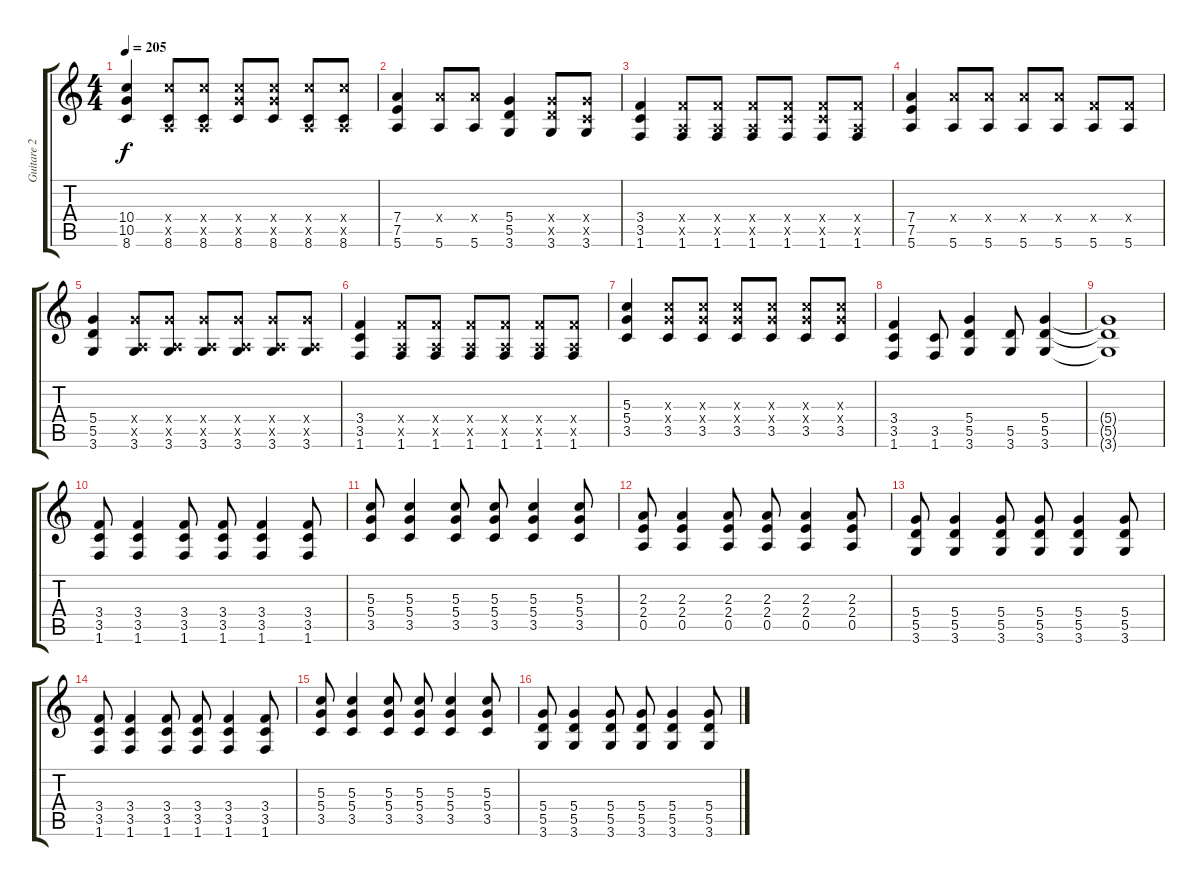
\track ("Guitare 2" "Guitare 2") {instrument distortionguitar}
\staff {score tabs}
\tuning (E4 B3 G3 D3 A2 E2) {hide}
\ts (4 4)
\tempo 205
\clef g2
\ks c
(10.4{t} 10.5{t} 8.6{t}).4{dy f} (10.4{x} 0.5{x} 8.6).8 (10.4{x} 0.5{x} 8.6).8 (10.4{x} 10.5{x} 8.6).8 (10.4{x} 10.5{x} 8.6).8 (10.4{x} 0.5{x} 8.6).8 (10.4{x} 0.5{x} 8.6).8 |
(7.4 7.5 5.6).4 (7.4{x} 5.6).8 (7.4{x} 5.6).8 (5.4 5.5 3.6).4 (5.4{x} 5.5{x} 3.6).8 (5.4{x} 3.5{x} 3.6).8 |
(3.4 3.5 1.6).4 (3.4{x} 0.5{x} 1.6).8 (3.4{x} 0.5{x} 1.6).8 (3.4{x} 0.5{x} 1.6).8 (3.4{x} 3.5{x} 1.6).8 (3.4{x} 3.5{x} 1.6).8 (3.4{x} 0.5{x} 1.6).8 |
(7.4 7.5 5.6).4 (7.4{x} 5.6).8 (7.4{x} 5.6).8 (7.4{x} 5.6).8 (7.4{x} 5.6).8 (3.4{x} 5.6).8 (3.4{x} 5.6).8 |
(5.4 5.5 3.6).4 (5.4{x} 0.5{x} 3.6).8 (5.4{x} 0.5{x} 3.6).8 (5.4{x} 0.5{x} 3.6).8 (5.4{x} 0.5{x} 3.6).8 (5.4{x} 0.5{x} 3.6).8 (5.4{x} 0.5{x} 3.6).8 |
(3.4 3.5 1.6).4 (3.4{x} 0.5{x} 1.6).8 (3.4{x} 0.5{x} 1.6).8 (3.4{x} 0.5{x} 1.6).8 (3.4{x} 0.5{x} 1.6).8 (3.4{x} 0.5{x} 1.6).8 (3.4{x} 0.5{x} 1.6).8 |
(5.3 5.4 3.5).4 (0.3{x} 10.4{x} 3.5).8 (0.3{x} 10.4{x} 3.5).8 (0.3{x} 10.4{x} 3.5).8 (0.3{x} 10.4{x} 3.5).8 (0.3{x} 10.4{x} 3.5).8 (0.3{x} 10.4{x} 3.5).8 |
(3.4 3.5 1.6).4 (3.5 1.6).8 (5.4 5.5 3.6).4 (5.5 3.6).8 (5.4 5.5 3.6).4 |
(5.4{t} 5.5{t} 3.6{t}).1 |
(3.4 3.5 1.6).8 (3.4 3.5 1.6).4 (3.4 3.5 1.6).8 (3.4 3.5 1.6).8 (3.4 3.5 1.6).4 (3.4 3.5 1.6).8 |
(5.3 5.4 3.5).8 (5.3 5.4 3.5).4 (5.3 5.4 3.5).8 (5.3 5.4 3.5).8 (5.3 5.4 3.5).4 (5.3 5.4 3.5).8 |
(2.3 2.4 0.5).8 (2.3 2.4 0.5).4 (2.3 2.4 0.5).8 (2.3 2.4 0.5).8 (2.3 2.4 0.5).4 (2.3 2.4 0.5).8 |
(5.4 5.5 3.6).8 (5.4 5.5 3.6).4 (5.4 5.5 3.6).8 (5.4 5.5 3.6).8 (5.4 5.5 3.6).4 (5.4 5.5 3.6).8 |
(3.4 3.5 1.6).8 (3.4 3.5 1.6).4 (3.4 3.5 1.6).8 (3.4 3.5 1.6).8 (3.4 3.5 1.6).4 (3.4 3.5 1.6).8 |
(5.3 5.4 3.5).8 (5.3 5.4 3.5).4 (5.3 5.4 3.5).8 (5.3 5.4 3.5).8 (5.3 5.4 3.5).4 (5.3 5.4 3.5).8 |
(5.4 5.5 3.6).8 (5.4 5.5 3.6).4 (5.4 5.5 3.6).8 (5.4 5.5 3.6).8 (5.4 5.5 3.6).4 (5.4 5.5 3.6).8
